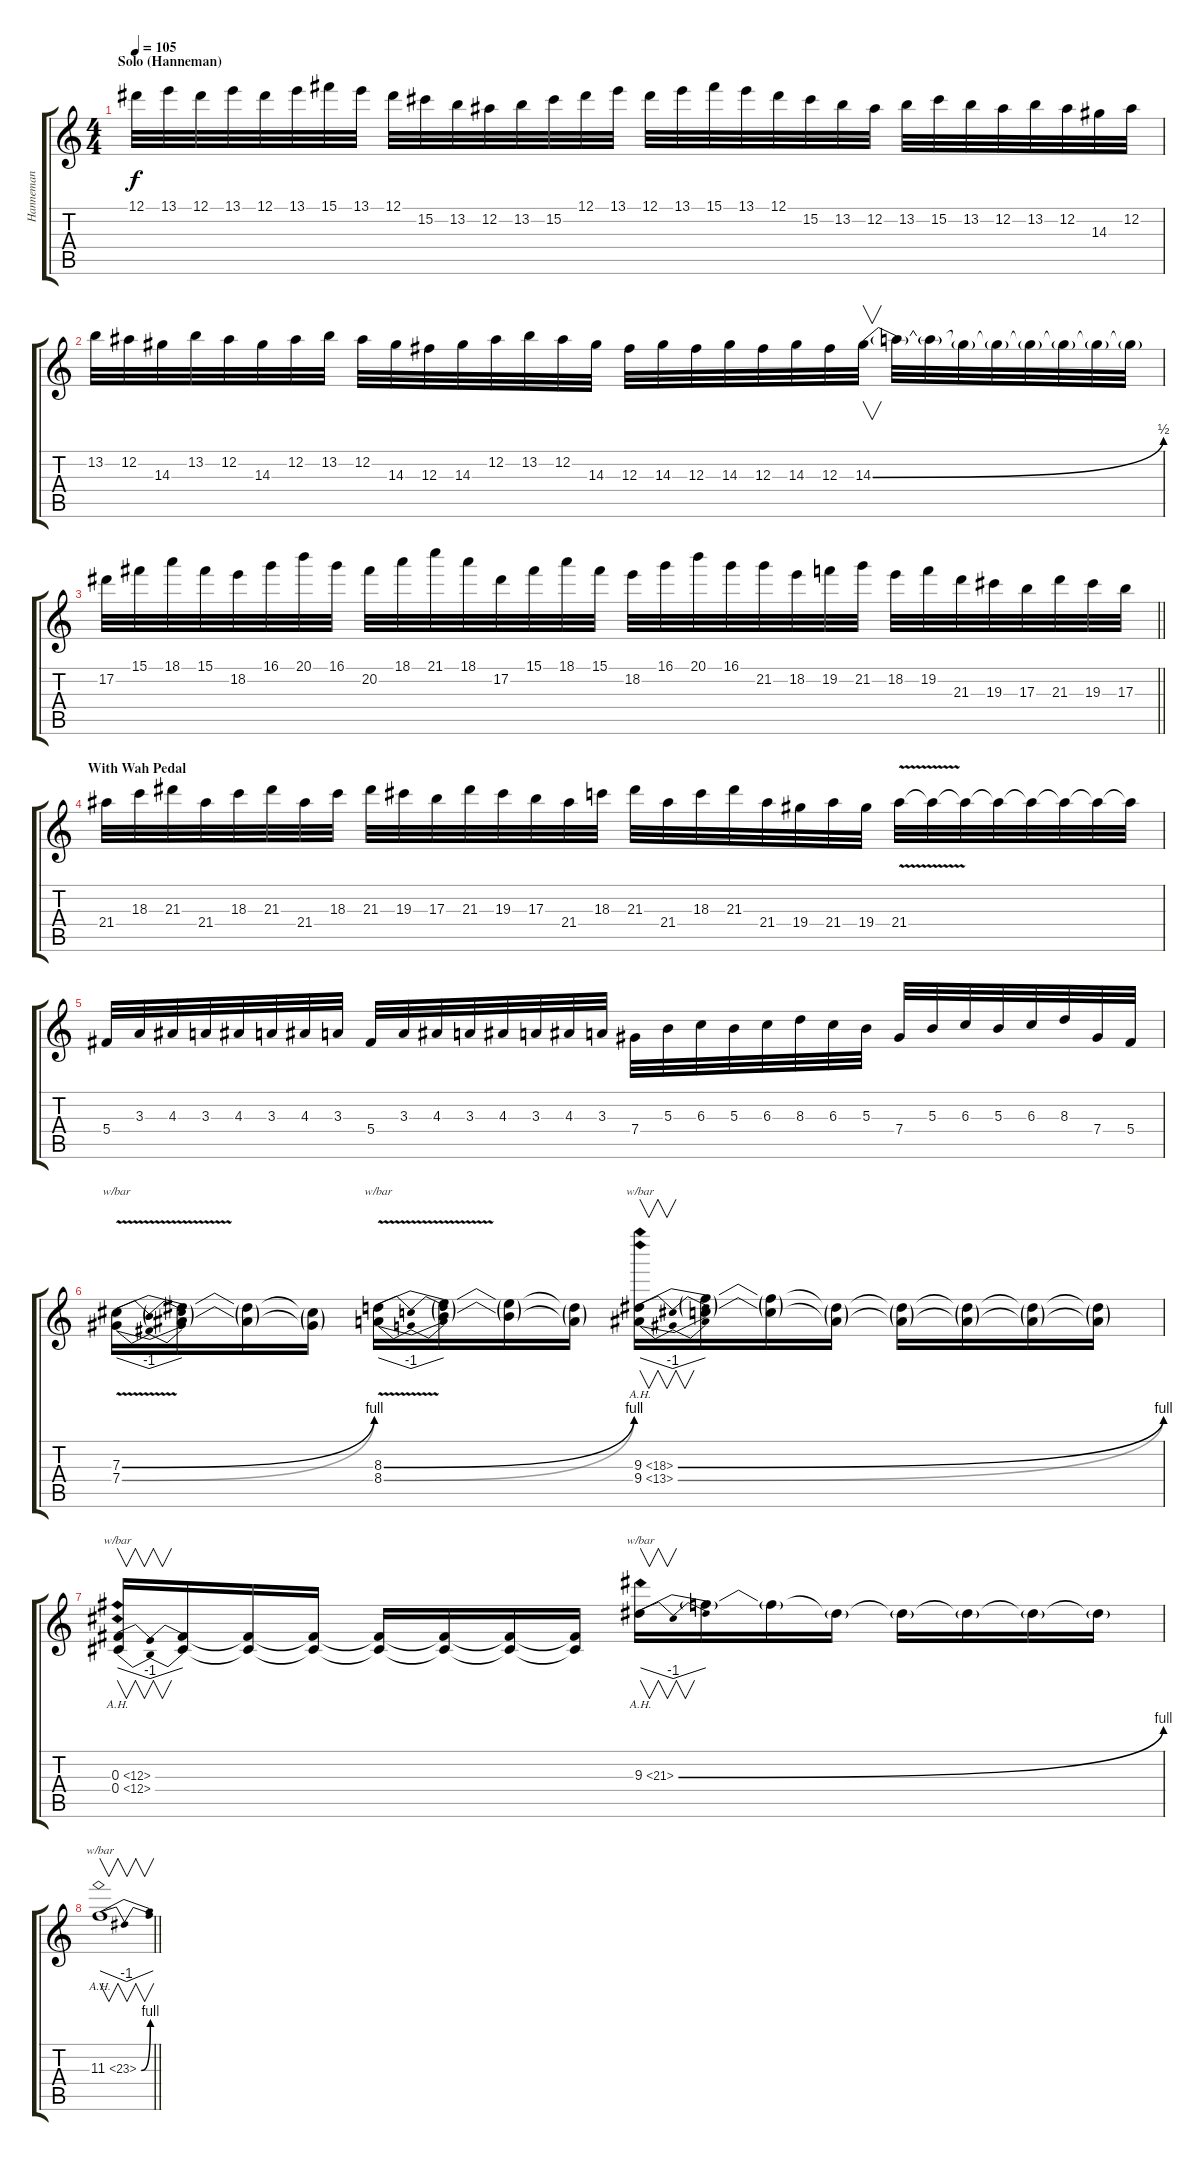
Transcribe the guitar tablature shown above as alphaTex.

\track ("Hanneman" "Hanneman") {instrument distortionguitar}
\staff {score tabs}
\tuning (Eb4 Bb3 Gb3 Db3 Ab2 Eb2) {hide}
\ts (4 4)
\section ("" "Solo (Hanneman)")
\tempo 105
\clef g2
\ks c
12.1.32{dy f} 13.1.32 12.1.32 13.1.32 12.1.32 13.1.32 15.1.32 13.1.32 12.1.32 15.2.32 13.2.32 12.2.32 13.2.32 15.2.32 12.1.32 13.1.32 12.1.32 13.1.32 15.1.32 13.1.32 12.1.32 15.2.32 13.2.32 12.2.32 13.2.32 15.2.32 13.2.32 12.2.32 13.2.32 12.2.32 14.3.32 12.2.32 |
13.2.32 12.2.32 14.3.32 13.2.32 12.2.32 14.3.32 12.2.32 13.2.32 12.2.32 14.3.32 12.3.32 14.3.32 12.2.32 13.2.32 12.2.32 14.3.32 12.3.32 14.3.32 12.3.32 14.3.32 12.3.32 14.3.32 12.3.32 14.3{be (bend 0 0 60 2)}.32{v} 14.3{t}.32 14.3{t}.32 14.3{t}.32 14.3{t}.32 14.3{t}.32 14.3{t}.32 14.3{t}.32 14.3{t}.32 |
\barLineRight lightlight
17.2.32 15.1.32 18.1.32 15.1.32 18.2.32 16.1.32 20.1.32 16.1.32 20.2.32 18.1.32 21.1.32 18.1.32 17.2.32 15.1.32 18.1.32 15.1.32 18.2.32 16.1.32 20.1.32 16.1.32 21.2.32 18.2.32 19.2.32 21.2.32 18.2.32 19.2.32 21.3.32 19.3.32 17.3.32 21.3.32 19.3.32 17.3.32 |
\section ("" "With Wah Pedal")
21.4.32 18.3.32 21.3.32 21.4.32 18.3.32 21.3.32 21.4.32 18.3.32 21.3.32 19.3.32 17.3.32 21.3.32 19.3.32 17.3.32 21.4.32 18.3.32 21.3.32 21.4.32 18.3.32 21.3.32 21.4.32 19.4.32 21.4.32 19.4.32 21.4{v}.32 21.4{t}.32 21.4{t}.32 21.4{t}.32 21.4{t}.32 21.4{t}.32 21.4{t}.32 21.4{t}.32 |
5.4.32 3.3.32 4.3.32 3.3.32 4.3.32 3.3.32 4.3.32 3.3.32 5.4.32 3.3.32 4.3.32 3.3.32 4.3.32 3.3.32 4.3.32 3.3.32 7.4.32 5.3.32 6.3.32 5.3.32 6.3.32 8.3.32 6.3.32 5.3.32 7.4.32 5.3.32 6.3.32 5.3.32 6.3.32 8.3.32 7.4.32 5.4.32 |
(7.3{be (bend 0 0 60 4) v} 7.4{be (bend 0 0 60 4)}).16{tbe (dip default 0 0 30 -4 60 0)} (7.3{t} 7.4{t}).16 (7.3{t} 7.4{t}).16 (7.3{t} 7.4{t}).16 (8.3{be (bend 0 0 60 4) v} 8.4{be (bend 0 0 60 4)}).16{tbe (dip default 0 0 30 -4 60 0)} (8.3{t} 8.4{t}).16 (8.3{t} 8.4{t}).16 (8.3{t} 8.4{t}).16 (9.3{be (bend 0 0 60 4) ah 9} 9.4{be (bend 0 0 60 4) ah 4}).16{v tbe (dip default 0 0 30 -4 60 0)} (9.3{t} 9.4{t}).16 (9.3{t} 9.4{t}).16 (9.3{t} 9.4{t}).16 (9.3{t} 9.4{t}).16 (9.3{t} 9.4{t}).16 (9.3{t} 9.4{t}).16 (9.3{t} 9.4{t}).16 |
(0.3{ah 12} 0.4{ah 12}).16{v tbe (dip default 0 0 30 -4 60 0)} (0.3{t} 0.4{t}).16 (0.3{t} 0.4{t}).16 (0.3{t} 0.4{t}).16 (0.3{t} 0.4{t}).16 (0.3{t} 0.4{t}).16 (0.3{t} 0.4{t}).16 (0.3{t} 0.4{t}).16 9.3{be (bend 0 0 60 4) ah 12}.16{v tbe (dip default 0 0 30 -4 60 0)} 9.3{t}.16 9.3{t}.16 9.3{t}.16 9.3{t}.16 9.3{t}.16 9.3{t}.16 9.3{t}.16 |
\barLineRight lightlight
11.3{be (bend 0 0 60 4) ah 12}.1{v tbe (dip default 0 0 30 -4 60 0)}
